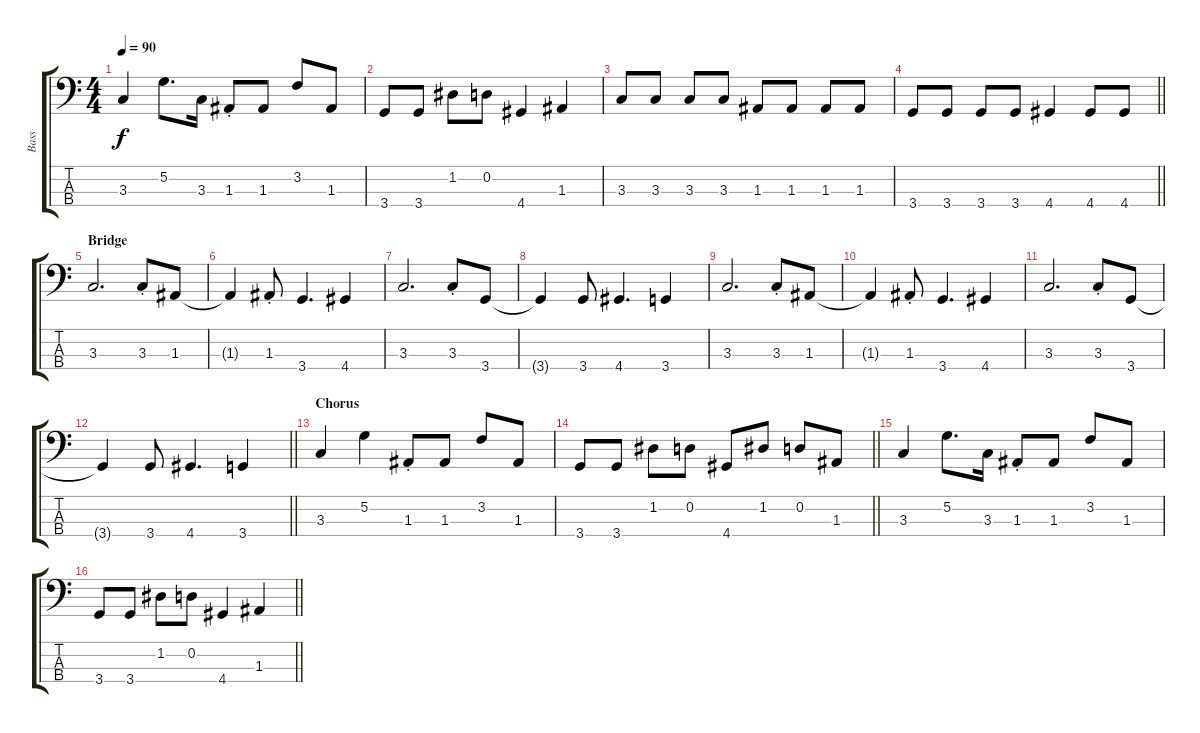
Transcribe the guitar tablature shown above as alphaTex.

\track ("Bass" "Bass") {instrument electricbassfinger}
\staff {score tabs}
\tuning (G2 D2 A1 E1) {hide}
\ts (4 4)
\tempo 90
\clef f4
\ks c
3.3.4{dy f} 5.2.8{d} 3.3.16 1.3{st}.8 1.3.8 3.2.8 1.3.8 |
3.4.8 3.4.8 1.2.8 0.2.8 4.4.4 1.3.4 |
3.3.8 3.3.8 3.3.8 3.3.8 1.3.8 1.3.8 1.3.8 1.3.8 |
\barLineRight lightlight
3.4.8 3.4.8 3.4.8 3.4.8 4.4.4 4.4.8 4.4.8 |
\section ("" "Bridge")
3.3.2{d} 3.3{st}.8 1.3.8 |
1.3{t}.4 1.3{st}.8 3.4.4{d} 4.4.4 |
3.3.2{d} 3.3{st}.8 3.4.8 |
3.4{t}.4 3.4.8 4.4.4{d} 3.4.4 |
3.3.2{d} 3.3{st}.8 1.3.8 |
1.3{t}.4 1.3{st}.8 3.4.4{d} 4.4.4 |
3.3.2{d} 3.3{st}.8 3.4.8 |
\barLineRight lightlight
3.4{t}.4 3.4.8 4.4.4{d} 3.4.4 |
\section ("" "Chorus")
3.3.4 5.2.4 1.3{st}.8 1.3.8 3.2.8 1.3.8 |
\barLineRight lightlight
3.4.8 3.4.8 1.2.8 0.2.8 4.4.8 1.2.8 0.2.8 1.3.8 |
3.3.4 5.2.8{d} 3.3.16 1.3{st}.8 1.3.8 3.2.8 1.3.8 |
\barLineRight lightlight
3.4.8 3.4.8 1.2.8 0.2.8 4.4.4 1.3.4
